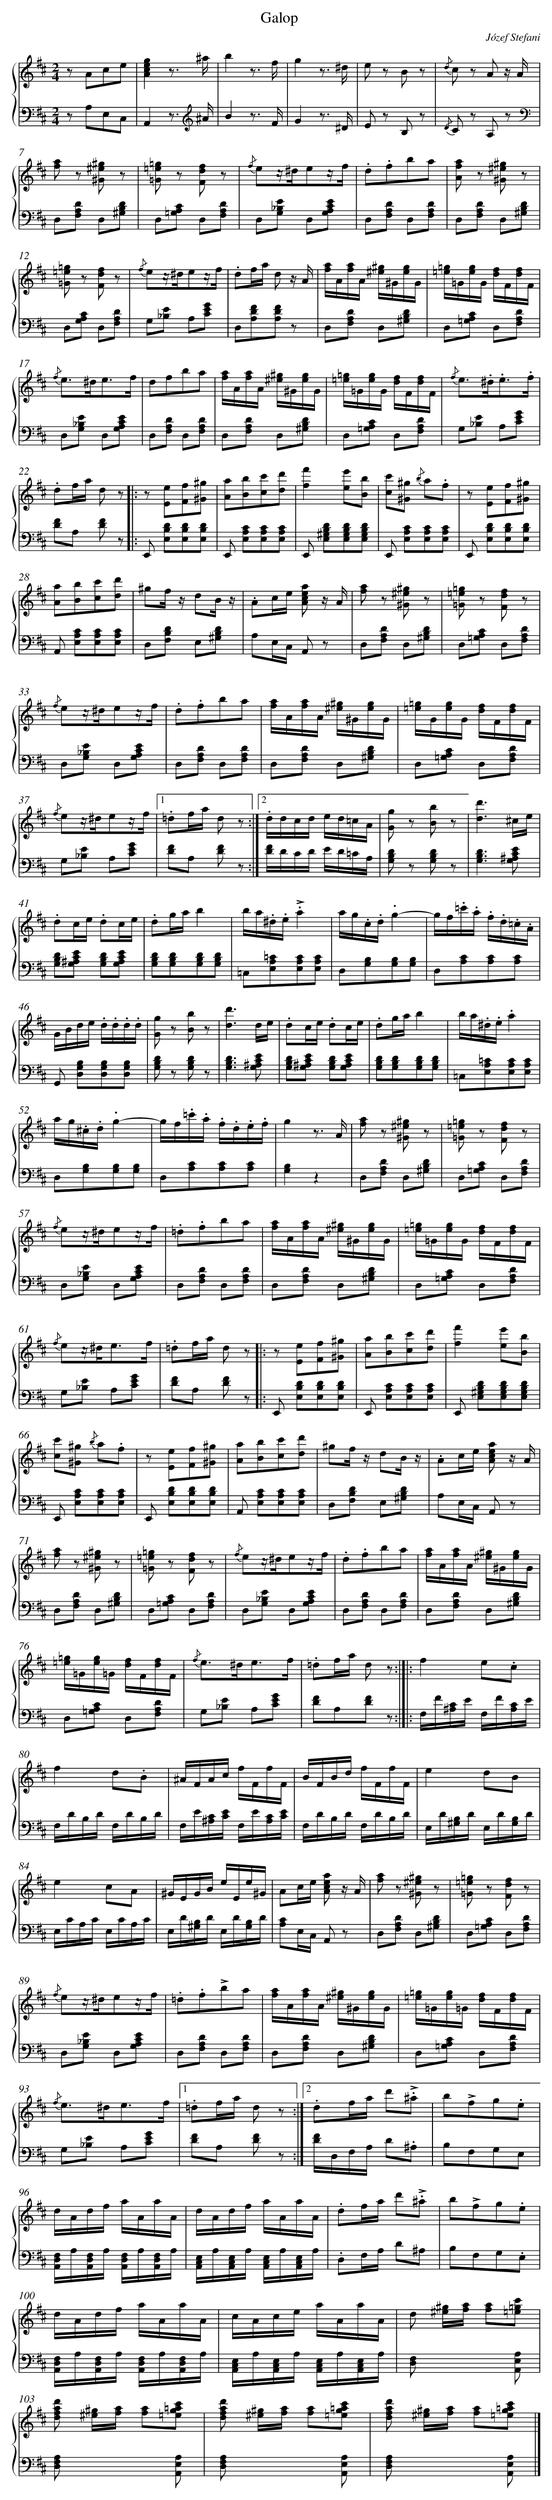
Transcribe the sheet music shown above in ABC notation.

X:1
T: Galop
C: Józef Stefani
L: 1/8
M: 2/4
%%staves {1 2}
V: 1 clef=treble
V: 2 clef=bass
K: D
[V:1] z Ace |
[V:2] z A,E,C, |
[V:1] [g2e2c2A2]z3/ ^a/ |
[V:2] A,,2z3/[K:clef=treble] ^A/ |
[V:1] b2z3/ f/ |
[V:2] B2z3/ F/ |
[V:1] g2z3/ ^d/ |
[V:2] G2z3/ ^D/ |
[V:1] e z B z |
[V:2] E z B, z |
[V:1] {/d} c z A z/ A/ |
[V:2] {/D} C z A, z |
[V:1] [af] z [^g^e^G] z |
[V:2] [K:clef=bass]D,[DA,F,] D,[DB,^G,] |
[V:1] [=g=e=G] z [fdF] z |
[V:2] D,[CA,=G,] D,[DA,F,] |
[V:1] {/f} ez/^d/ez/f/ |
[V:2] D,[E_B,G,] D,[ECA,G,] |
[V:1] .d.fba |
[V:2] D,[DA,F,] D,[DA,F,] |
[V:1] [afA] z [^g^e^G] z |
[V:2] D,[DA,F,] D,[DB,^G,] |
[V:1] [=g=e=G] z [fdF] z |
[V:2] D,[CA,G,] D,[DA,F,] |
[V:1] {/f} ez/^d/ez/f/ |
[V:2] G,[E_B,] A,[GEC] |
[V:1] .df/a/ d z/ A/ |
[V:2] D,[FDA,][FDA,] z |
[V:1] [a/f/]A/[a/f/]A/ [^g/^e/]^G/[g/e/]G/ |
[V:2] D,[DA,F,] D,[DB,^G,] |
[V:1] [=g/=e/]=G/[g/e/]G/ [f/d/]F/[f/d/]F/ |
[V:2] D,[CA,=G,] D,[DA,F,] |
[V:1] {/f} e>^de3/f/ |
[V:2] D,[E_B,G,] D,[ECA,G,] |
[V:1] dfba |
[V:2] D,[DA,F,] D,[DA,F,] |
[V:1] [a/f/]A/[a/f/]A/ [^g/^e/]^G/[g/e/]G/ |
[V:2] D,[DA,F,] D,[DB,^G,] |
[V:1] [=g/=e/]=G/[g/e/]G/ [f/d/]F/[f/d/]F/ |
[V:2] D,[CA,=G,] D,[DA,F,] |
[V:1] {/f} e>.^d.e3/.f/ |
[V:2] G,[E_B,] A,[GEC] |
[V:1] .df/a/ d z ]|:
[V:2] [FD]A, [FD] z ]|:
[V:1] z [eE][fF][^g^G] |
[V:2] E,, [DB,E,][DB,E,][DB,E,] |
[V:1] [aA][bB][c'c][d'd] |
[V:2] E,, [CA,E,][CA,E,][CA,E,] |
[V:1] [f'2f2][e'e][bB] |
[V:2] E,, [DB,^G,E,][DB,G,E,][DB,G,E,] |
[V:1] [c'c][^g^G] {/b} a.f |
[V:2] E,, [CA,E,][CA,E,][CA,E,] |
[V:1] z [eE][fF][^g^G] |
[V:2] E,, [DB,E,][DB,E,][DB,E,] |
[V:1] [aA][bB][c'c][d'd] |
[V:2] A,, [CA,E,][CA,E,][CA,E,] |
[V:1] ^gf/ z/ dB/ z/ |
[V:2] D,[DB,F,] E,[DB,^G,] |
[V:1] .Ac/e/ [aecA] z/ A/ |
[V:2] A,E,/C,/ A,, z |
[V:1] [af] z [^g^e^G] z |
[V:2] D,[DA,F,] D,[DB,^G,] |
[V:1] [=g=e=G] z [fdF] z |
[V:2] D,[CA,=G,] D,[DA,F,] |
[V:1] {/f} ez/^d/ez/f/ |
[V:2] D,[E_B,G,] D,[ECA,G,] |
[V:1] .d.fba |
[V:2] D,[DA,F,] D,[DA,F,] |
[V:1] [a/f/]A/[a/f/]A/ [^g/^e/]^G/[g/e/]G/ |
[V:2] D,[DA,F,] D,[DB,^G,] |
[V:1] [=g/=e/]G/[g/e/]G/ [f/d/]F/[f/d/]F/ |
[V:2] D,[CA,=G,] D,[DA,F,] |
[V:1] {/f} ez/^d/ez/f/ |[1
[V:2] G,[E_B,] A,[GEC] |
[V:1] .=df/a/ d z :|][2
[V:2] [FD]A, [FD] z :|]
[V:1] .d/d/c/d/ e/d/=c/A/ |
[V:2] [F/D/]D/C/D/ E/D/=C/A,/ |
[V:1] [gG] z [bB] z |
[V:2] [DB,G,] z [DB,G,] z |
[V:1] [d'3d3]^c/e/ |
[V:2] [D3B,3G,3][EC^A,G,] |
[V:1] .dc/e/ .dc/e/ |
[V:2] [DB,G,][EC^A,G,] [DB,G,][ECA,G,] |
[V:1] .dg/a/b2 |
[V:2] [DB,G,][DB,G,][DB,G,][DB,G,] |
[V:1] b/a/.^d/.e/.!accent!a2 |
[V:2] =C,[=CA,E,][CA,E,][CA,E,] |
[V:1] a/g/.c/.d/.g2- |
[V:2] D,[B,G,][B,G,][B,G,] |
[V:1] g/f/.=c'/.a/ .f/.d/.=c/.A/ |
[V:2] D,[CA,][CA,][CA,] |
[V:1] G/B/d/e/ .d/.d/.d/.d/ |
[V:2] G,, [B,G,D,][B,G,D,][B,G,D,] |
[V:1] [gG] z [bB] z |
[V:2] [DB,G,] z [DB,G,] z |
[V:1] [d'3d3]d/e/ |
[V:2] [D3B,3G,3][EC^A,G,] |
[V:1] .dc/e/ .dc/e/ |
[V:2] [DB,G,][EC^A,G,] [DB,G,][ECA,G,] |
[V:1] .dg/a/b2 |
[V:2] [DB,G,][DB,G,][DB,G,][DB,G,] |
[V:1] b/a/.^d/.e/.a2 |
[V:2] =C,[=CA,E,][CA,E,][CA,E,] |
[V:1] a/g/.^c/.d/.g2- |
[V:2] D,[B,G,][B,G,][B,G,] |
[V:1] g/f/.=c'/.a/ .f/.d/.e/.f/ |
[V:2] D,[CA,][CA,][CA,] |
[V:1] g2z3/ A/ |
[V:2] [B,2G,2]z2 |
[V:1] [af] z [^g^e^G] z |
[V:2] D,[DA,F,] D,[DB,^G,] |
[V:1] [=g=e=G] z [fdF] z |
[V:2] D,[CA,=G,] D,[DA,F,] |
[V:1] {/f} ez/^d/ez/f/ |
[V:2] D,[E_B,G,] D,[ECA,G,] |
[V:1] .=d.fba |
[V:2] D,[DA,F,] D,[DA,F,] |
[V:1] [a/f/]A/[a/f/]A/ [^g/^e/]^G/[g/e/]G/ |
[V:2] D,[DA,F,] D,[DB,^G,] |
[V:1] [=g/=e/]=G/[g/e/]G/ [f/d/]F/[f/d/]F/ |
[V:2] D,[CA,=G,] D,[DA,F,] |
[V:1] {/f} ez/^d<ef/ |
[V:2] G,[E_B,] A,[GEC] |
[V:1] .=df/a/ d z ]|:
[V:2] [FD]A, [FD] z ]|:
[V:1] z [eE][fF][^g^G] |
[V:2] E,, [DB,E,][DB,E,][DB,E,] |
[V:1] [aA][bB][c'c][d'd] |
[V:2] E,, [CA,E,][CA,E,][CA,E,] |
[V:1] [f'2f2][e'e][bB] |
[V:2] E,, [DB,^G,E,][DB,G,E,][DB,G,E,] |
[V:1] [c'c][^g^G] {/b} a.f |
[V:2] E,, [CA,E,][CA,E,][CA,E,] |
[V:1] z [eE][fF][^g^G] |
[V:2] E,, [DB,E,][DB,E,][DB,E,] |
[V:1] [aA][bB][c'c][d'd] |
[V:2] A,, [CA,E,][CA,E,][CA,E,] |
[V:1] ^gf/ z/ dB/ z/ |
[V:2] D,[DB,F,] E,[DB,^G,] |
[V:1] .Ac/e/ [aecA] z/ A/ |
[V:2] A,E,/C,/ A,, z |
[V:1] [af] z [^g^e^G] z |
[V:2] D,[DA,F,] D,[DB,^G,] |
[V:1] [=g=e=G] z [fdF] z |
[V:2] D,[CA,=G,] D,[DA,F,] |
[V:1] {/f} ez/^d/ez/f/ |
[V:2] D,[E_B,G,] D,[ECA,G,] |
[V:1] .d.fba |
[V:2] D,[DA,F,] D,[DA,F,] |
[V:1] [a/f/]A/[a/f/]A/ [^g/^e/]^G/[g/e/]G/ |
[V:2] D,[DA,F,] D,[DB,^G,] |
[V:1] [=g/=e/]=G/[g/e/]=G/ [f/d/]F/[f/d/]F/ |
[V:2] D,[CA,=G,] D,[DA,F,] |
[V:1] {/f} e>^de3/f/ |
[V:2] G,[E_B,] A,[GEC] |
[V:1] .=df/a/ d z :|]|:
[V:2] [FD]A,[FD] z :|]|:
[V:1] f2e.c |
[V:2] F,/F/[C/^A,/]E/ F,/F/[C/A,/]E/ |
[V:1] f2d.B |
[V:2] F,/D/B,/D/ F,/D/B,/D/ |
[V:1] ^A/F/A/c/ f/F/f/F/ |
[V:2] F,/E/[C/^A,/][E/C/] F,/E/[C/A,/][E/C/] |
[V:1] B/F/B/d/ f/F/f/F/ |
[V:2] F,/D/B,/D/ F,/D/B,/D/ |
[V:1] e2dB |
[V:2] E,/D/[B,/^G,/]D/ E,/D/[B,/G,/]D/ |
[V:1] e2cA |
[V:2] E,/C/A,/C/ E,/C/A,/C/ |
[V:1] ^G/E/G/B/ e/E/e/^G/ |
[V:2] E,/D/[B,/^G,/]D/ E,/D/[B,/G,/]D/ |
[V:1] Ac/e/ [aecA] z/ A/ |
[V:2] [CA,]E,/C,/ A,, z |
[V:1] [af] z [^g^e^G] z |
[V:2] D,[DA,F,] D,[DB,^G,] |
[V:1] [=g=e=G] z [fdF] z |
[V:2] D,[CA,=G,] D,[DA,F,] |
[V:1] {/f} ez/^d/ez/f/ |
[V:2] D,[E_B,G,] D,[ECA,G,] |
[V:1] .=d.f!accent!ba |
[V:2] D,[DA,F,] D,[DA,F,] |
[V:1] [a/f/]A/[a/f/]A/ [^g/^e/]^G/[g/e/]G/ |
[V:2] D,[DA,F,] D,[DB,^G,] |
[V:1] [=g/=e/]=G/[g/e/]=G/ [f/d/]F/[f/d/]F/ |
[V:2] D,[CA,=G,] D,[DA,F,] |
[V:1] {/f} e>^de3/f/ |[1
[V:2] G,[E_B,] A,[GEC] |
[V:1] .=df/a/ d z :|][2
[V:2] [FD]A, [FD] z :|]
[V:1] .df/a/ d'.!accent!^a |
[V:2] [F/D/]D,/F,/A,/ D.^A, |
[V:1] b!accent!fg.e |
[V:2] B,F,G,E, |
[V:1] d/A/d/f/ a/A/a/A/ |
[V:2] [F,/D,/A,,/]A,/[F,/D,/A,,/]A,/ [F,/D,/A,,/]A,/[F,/D,/A,,/]A,/ |
[V:1] d/A/d/f/ a/A/a/A/ |
[V:2] [E,/C,/A,,/]A,/[E,/C,/A,,/]A,/ [E,/C,/A,,/]A,/[E,/C,/A,,/]A,/ |
[V:1] .df/a/ d'.!accent!^a |
[V:2] .D,F,/A,/ D^A, |
[V:1] b!accent!fg.e |
[V:2] B,F,G,.E, |
[V:1] d/A/d/f/ a/A/a/A/ |
[V:2] [F,/D,/A,,/]A,/[F,/D,/A,,/]A,/ [F,/D,/A,,/]A,/[F,/D,/A,,/]A,/ |
[V:1] c/A/c/e/ a/A/a/A/ |
[V:2] [E,/C,/A,,/]A,/[E,/C,/A,,/]A,/ [E,/C,/A,,/]A,/[E,/C,/A,,/]A,/ |
[V:1] d [^g/^e/][a/f/] [af][c'=g=e] |
[V:2] [F,D,]x2[A,E,A,,] |
[V:1] [d'afd] [^g/^e/][a/f/] [af][c'=ag=e] |
[V:2] [A,F,D,]x2[A,E,A,,] |
[V:1] [d'afd] [^g/^e/][a/f/] [af][c'=ag=e] |
[V:2] [A,F,D,]x2[A,E,A,,] |
[V:1] [d'afd] [^g/^e/][a/f/] [af][c'=ag=e] |]
[V:2] [A,F,D,]x2[A,E,A,,] |]
